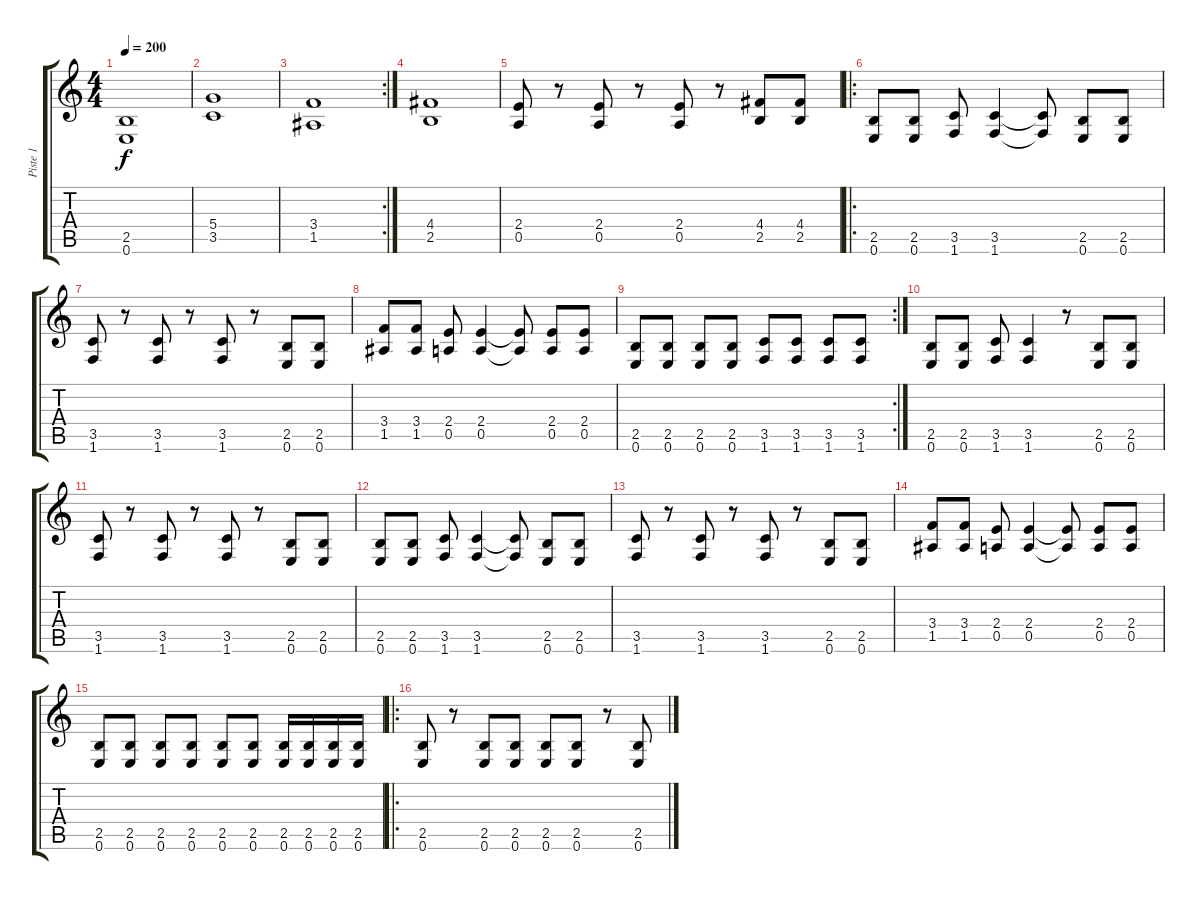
\track ("Piste 1" "Piste 1") {instrument overdrivenguitar}
\staff {score tabs}
\tuning (E4 B3 G3 D3 A2 E2) {hide}
\ts (4 4)
\tempo 200
\clef g2
\ks c
(2.5 0.6).1{dy f} |
(5.4 3.5).1 |
\rc 2
(3.4 1.5).1 |
(4.4 2.5).1 |
(2.4 0.5).8 r.8 (2.4 0.5).8 r.8 (2.4 0.5).8 r.8 (4.4 2.5).8 (4.4 2.5).8 |
\ro
(2.5 0.6).8 (2.5 0.6).8 (3.5 1.6).8 (3.5 1.6).4 (3.5{t} 1.6{t}).8 (2.5 0.6).8 (2.5 0.6).8 |
(3.5 1.6).8 r.8 (3.5 1.6).8 r.8 (3.5 1.6).8 r.8 (2.5 0.6).8 (2.5 0.6).8 |
(3.4 1.5).8 (3.4 1.5).8 (2.4 0.5).8 (2.4 0.5).4 (2.4{t} 0.5{t}).8 (2.4 0.5).8 (2.4 0.5).8 |
\rc 2
(2.5 0.6).8 (2.5 0.6).8 (2.5 0.6).8 (2.5 0.6).8 (3.5 1.6).8 (3.5 1.6).8 (3.5 1.6).8 (3.5 1.6).8 |
(2.5 0.6).8 (2.5 0.6).8 (3.5 1.6).8 (3.5 1.6).4 r.8 (2.5 0.6).8 (2.5 0.6).8 |
(3.5 1.6).8 r.8 (3.5 1.6).8 r.8 (3.5 1.6).8 r.8 (2.5 0.6).8 (2.5 0.6).8 |
(2.5 0.6).8 (2.5 0.6).8 (3.5 1.6).8 (3.5 1.6).4 (3.5{t} 1.6{t}).8 (2.5 0.6).8 (2.5 0.6).8 |
(3.5 1.6).8 r.8 (3.5 1.6).8 r.8 (3.5 1.6).8 r.8 (2.5 0.6).8 (2.5 0.6).8 |
(3.4 1.5).8 (3.4 1.5).8 (2.4 0.5).8 (2.4 0.5).4 (2.4{t} 0.5{t}).8 (2.4 0.5).8 (2.4 0.5).8 |
(2.5 0.6).8 (2.5 0.6).8 (2.5 0.6).8 (2.5 0.6).8 (2.5 0.6).8 (2.5 0.6).8 (2.5 0.6).16 (2.5 0.6).16 (2.5 0.6).16 (2.5 0.6).16 |
\ro
(2.5 0.6).8 r.8 (2.5 0.6).8 (2.5 0.6).8 (2.5 0.6).8 (2.5 0.6).8 r.8 (2.5 0.6).8
